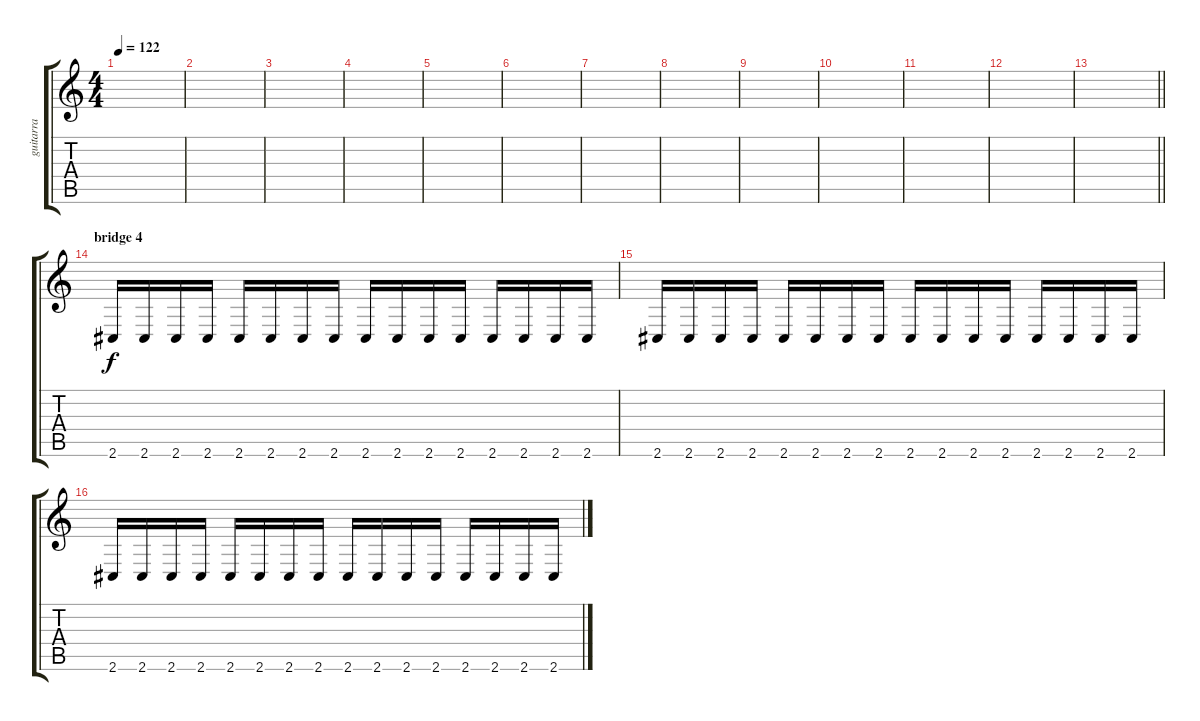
\track ("guitarra" "guitarra") {instrument distortionguitar}
\staff {score tabs}
\tuning (B3 Gb3 D3 A2 E2 B1) {hide}
\ts (4 4)
\tempo 122
\clef g2
\ks c
|
|
|
|
|
|
|
|
|
|
|
|
\barLineRight lightlight
|
\section ("" "bridge 4")
2.6.16 2.6.16 2.6.16 2.6.16 2.6.16 2.6.16 2.6.16 2.6.16 2.6.16 2.6.16 2.6.16 2.6.16 2.6.16 2.6.16 2.6.16 2.6.16 |
2.6.16 2.6.16 2.6.16 2.6.16 2.6.16 2.6.16 2.6.16 2.6.16 2.6.16 2.6.16 2.6.16 2.6.16 2.6.16 2.6.16 2.6.16 2.6.16 |
2.6.16 2.6.16 2.6.16 2.6.16 2.6.16 2.6.16 2.6.16 2.6.16 2.6.16 2.6.16 2.6.16 2.6.16 2.6.16 2.6.16 2.6.16 2.6.16
